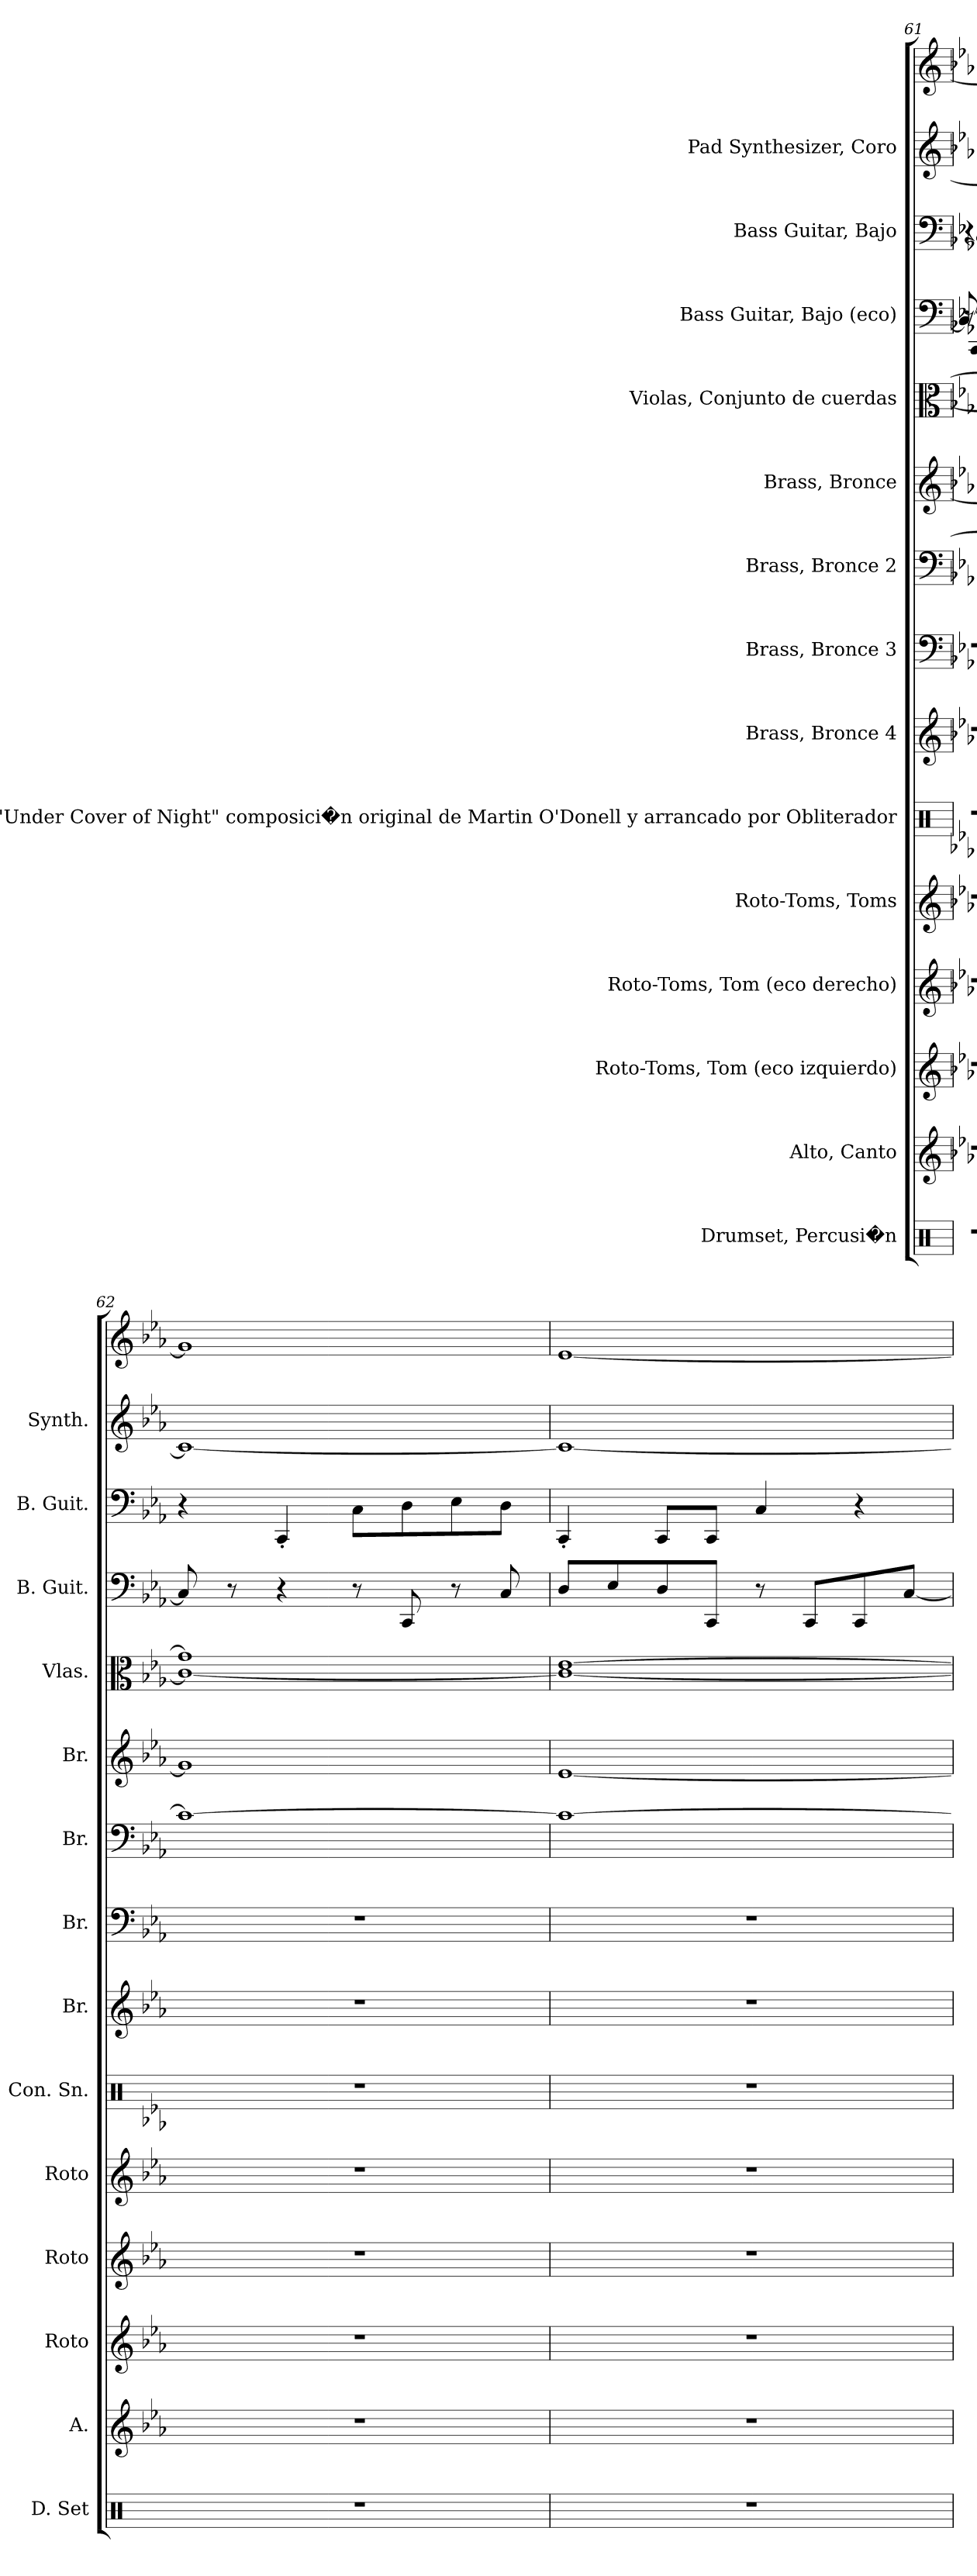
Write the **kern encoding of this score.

**kern	**kern	**kern	**kern	**kern	**kern	**kern	**kern	**kern	**kern	**kern	**kern	**kern	**kern	**kern
*part14	*part13	*part12	*part11	*part10	*part9	*part8	*part7	*part6	*part5	*part4	*part3	*part2	*part1	*part1
*staff15	*staff14	*staff13	*staff12	*staff11	*staff10	*staff9	*staff8	*staff7	*staff6	*staff5	*staff4	*staff3	*staff2	*staff1
*I"Drumset, Percusi�n	*I"Alto, Canto	*I"Roto-Toms, Tom (eco izquierdo)	*I"Roto-Toms, Tom (eco derecho)	*I"Roto-Toms, Toms	*I"Concert Snare Drum, &quot;Under Cover of Night&quot; composici�n original de Martin O'Donell y arrancado por Obliterador	*I"Brass, Bronce 4	*I"Brass, Bronce 3	*I"Brass, Bronce 2	*I"Brass, Bronce	*I"Violas, Conjunto de cuerdas	*I"Bass Guitar, Bajo (eco)	*I"Bass Guitar, Bajo	*I"Pad Synthesizer, Coro	*
*I'D. Set	*I'A.	*I'Roto	*I'Roto	*I'Roto	*I'Con. Sn.	*I'Br.	*I'Br.	*I'Br.	*I'Br.	*I'Vlas.	*I'B. Guit.	*I'B. Guit.	*I'Synth.	*
*clefX	*clefG2	*clefG2	*clefG2	*clefG2	*clefX	*clefG2	*clefF4	*clefF4	*clefG2	*clefC3	*clefF4	*clefF4	*clefG2	*clefG2
*	*	*	*	*	*	*	*	*	*	*	*ITrd7c12	*ITrd7c12	*	*
*k[]	*k[b-e-a-]	*k[b-e-a-]	*k[b-e-a-]	*k[b-e-a-]	*k[b-e-a-]	*k[b-e-a-]	*k[b-e-a-]	*k[b-e-a-]	*k[b-e-a-]	*k[b-e-a-]	*k[b-e-a-]	*k[b-e-a-]	*k[b-e-a-]	*k[b-e-a-]
*M4/4	*M4/4	*M4/4	*M4/4	*M4/4	*M4/4	*M4/4	*M4/4	*M4/4	*M4/4	*M4/4	*M4/4	*M4/4	*M4/4	*M4/4
=61	=61	=61	=61	=61	=61	=61	=61	=61	=61	=61	=61	=61	=61	=61
*	*	*	*	*	*	*	*	*	*	*^	*	*	*	*
1r	1r	1r	1r	1r	1r	1r	1r	[1c	[1g	[1g	[1c	8CC/]	4CCC'/	[1c	[1g
.	.	.	.	.	.	.	.	.	.	.	.	8r	.	.	.
.	.	.	.	.	.	.	.	.	.	.	.	8r	4CCC'/	.	.
.	.	.	.	.	.	.	.	.	.	.	.	8CCC/	.	.	.
.	.	.	.	.	.	.	.	.	.	.	.	8r	4CC/	.	.
.	.	.	.	.	.	.	.	.	.	.	.	8CCC/	.	.	.
.	.	.	.	.	.	.	.	.	.	.	.	8r	4r	.	.
.	.	.	.	.	.	.	.	.	.	.	.	[8CC/	.	.	.
=62	=62	=62	=62	=62	=62	=62	=62	=62	=62	=62	=62	=62	=62	=62	=62
1r	1r	1r	1r	1r	1r	1r	1r	1c_	1g]	1g]	1c_	8CC/]	4r	1c_	1g]
.	.	.	.	.	.	.	.	.	.	.	.	8r	.	.	.
.	.	.	.	.	.	.	.	.	.	.	.	4r	4CCC'/	.	.
.	.	.	.	.	.	.	.	.	.	.	.	8r	8CC\L	.	.
.	.	.	.	.	.	.	.	.	.	.	.	8CCC/	8DD\	.	.
.	.	.	.	.	.	.	.	.	.	.	.	8r	8EE-\	.	.
.	.	.	.	.	.	.	.	.	.	.	.	8CC/	8DD\J	.	.
!!LO:PB:g=z
=63	=63	=63	=63	=63	=63	=63	=63	=63	=63	=63	=63	=63	=63	=63	=63
1r	1r	1r	1r	1r	1r	1r	1r	1c_	[1e-	[1e-	1c_	8DD/L	4CCC'/	1c_	[1e-
.	.	.	.	.	.	.	.	.	.	.	.	8EE-/	.	.	.
.	.	.	.	.	.	.	.	.	.	.	.	8DD/	8CCC/L	.	.
.	.	.	.	.	.	.	.	.	.	.	.	8CCC/J	8CCC/J	.	.
.	.	.	.	.	.	.	.	.	.	.	.	8r	4CC/	.	.
.	.	.	.	.	.	.	.	.	.	.	.	8CCC/L	.	.	.
.	.	.	.	.	.	.	.	.	.	.	.	8CCC/	4r	.	.
.	.	.	.	.	.	.	.	.	.	.	.	[8CC/J	.	.	.
*	*	*	*	*	*	*	*	*	*	*v	*v	*	*	*	*
=	=	=	=	=	=	=	=	=	=	=	=	=	=	=
*-	*-	*-	*-	*-	*-	*-	*-	*-	*-	*-	*-	*-	*-	*-
